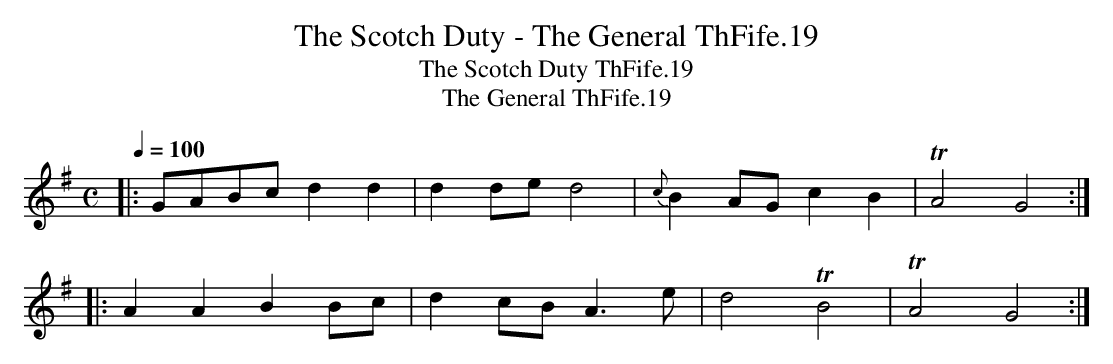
X:1
T:Scotch Duty - The General ThFife.19, The
T:Scotch Duty ThFife.19, The
T:General ThFife.19, The
M:C
L:1/8
Q:1/4=100
K:G
|: GABc d2 d2 | d2 de d4 | {c}B2 AG c2 B2 | !trill!A4 G4 :|
|: A2 A2 B2 Bc | d2 cB A3 e | d4 !trill!B4 | !trill!A4 G4 :|
